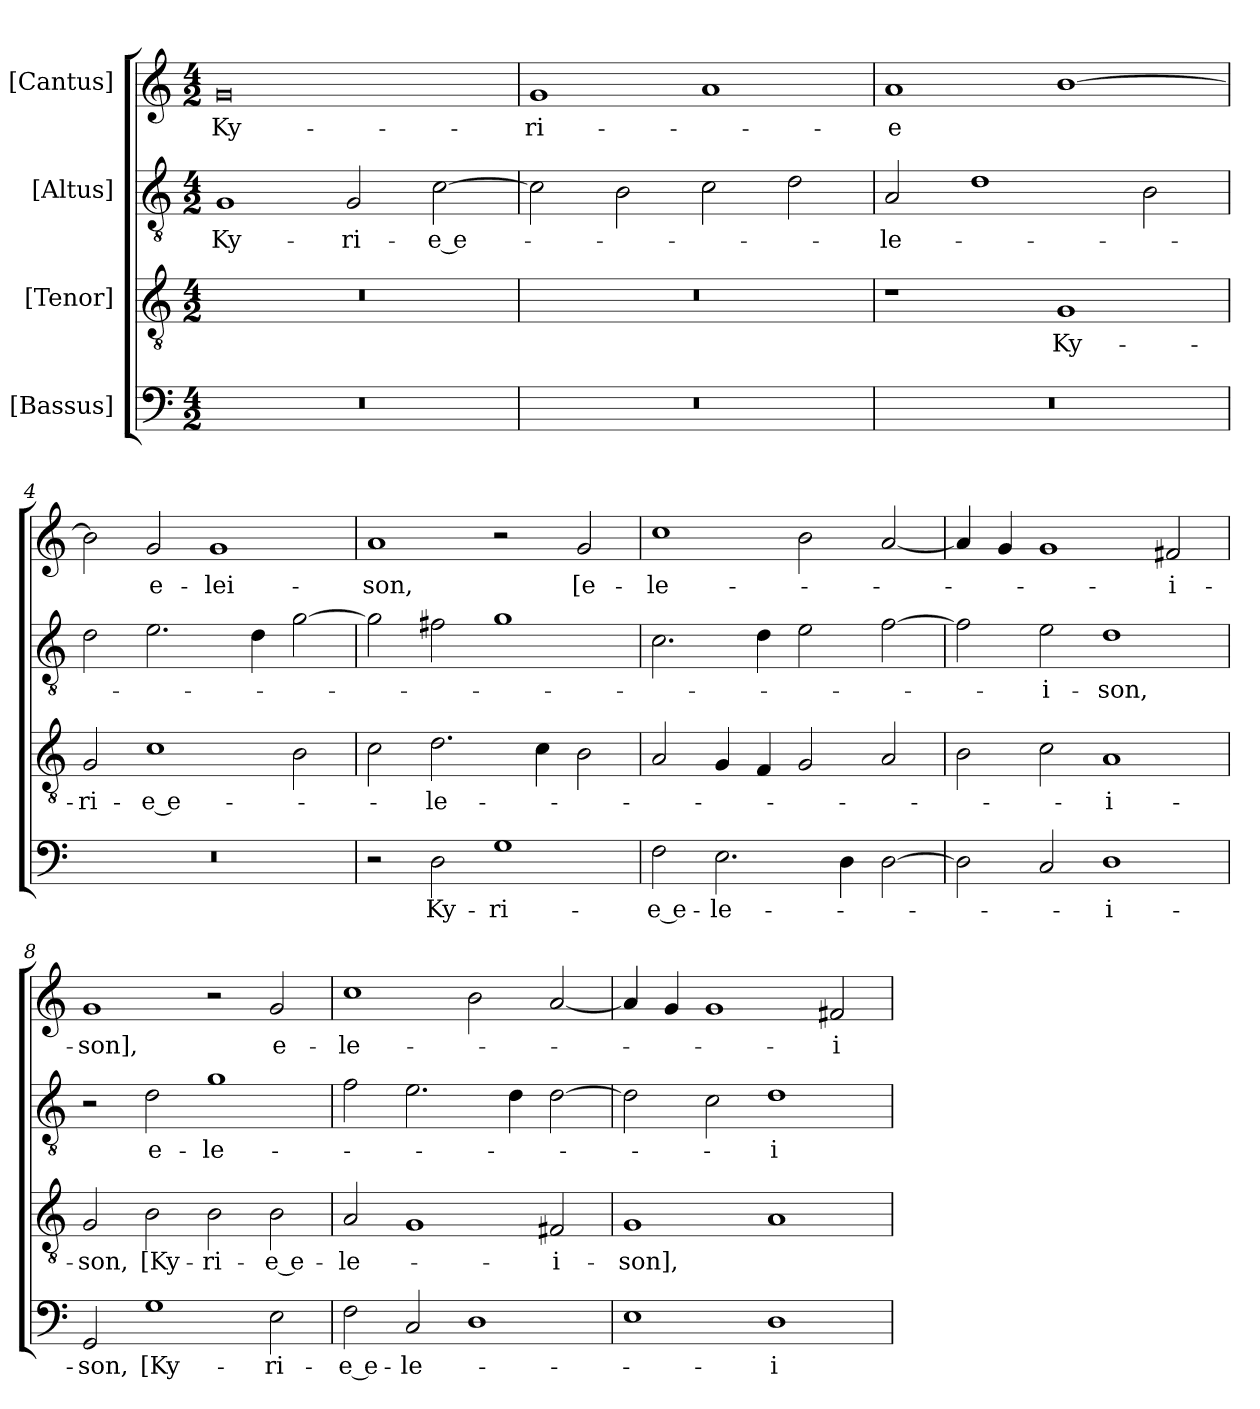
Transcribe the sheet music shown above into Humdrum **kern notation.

**kern	**text	**kern	**text	**kern	**text	**kern	**text
*part4	*part4	*part3	*part3	*part2	*part2	*part1	*part1
*staff4	*staff4	*staff3	*staff3	*staff2	*staff2	*staff1	*staff1
*I"[Bassus]	*	*I"[Tenor]	*	*I"[Altus]	*	*I"[Cantus]	*
*clefF4	*	*clefGv2	*	*clefGv2	*	*clefG2	*
*k[]	*	*k[]	*	*k[]	*	*k[]	*
*M4/2	*	*M4/2	*	*M4/2	*	*M4/2	*
=1	=1	=1	=1	=1	=1	=1	=1
0r	.	0r	.	1G/	Ky-	0g/	Ky-
.	.	.	.	2G/	-ri-	.	.
.	.	.	.	[2c\	-e e-	.	.
=2	=2	=2	=2	=2	=2	=2	=2
0r	.	0r	.	2c\]	.	1g/	-ri-
.	.	.	.	2B\	.	.	.
.	.	.	.	2c\	.	1a/	.
.	.	.	.	2d\	.	.	.
=3	=3	=3	=3	=3	=3	=3	=3
0r	.	1r	.	2A/	-le-	1a/	-e
.	.	.	.	1d\	.	.	.
.	.	1G/	Ky-	.	.	[1b\	.
.	.	.	.	2B\	.	.	.
=4	=4	=4	=4	=4	=4	=4	=4
0r	.	2G/	-ri-	2d\	.	2b\]	.
.	.	1c\	-e e-	2.e\	.	2g/	e-
.	.	.	.	.	.	1g/	-lei-
.	.	.	.	4d\	.	.	.
.	.	2B\	.	[2g\	.	.	.
=5	=5	=5	=5	=5	=5	=5	=5
2r	.	2c\	.	2g\]	.	1a/	-son,
2D\	Ky-	2.d\	-le-	2f#X\	.	.	.
1G\	-ri-	.	.	1g\	.	2r	.
.	.	4c\	.	.	.	.	.
.	.	2B\	.	.	.	2g/	[e-
=6	=6	=6	=6	=6	=6	=6	=6
2F\	-e e-	2A/	.	2.c\	.	1cc\	-le-
2.E\	-le-	4G/	.	.	.	.	.
.	.	4F/	.	4d\	.	.	.
.	.	2G/	.	2e\	.	2b\	.
4D\	.	.	.	.	.	.	.
[2D\	.	2A/	.	[2f\	.	[2a/	.
=7	=7	=7	=7	=7	=7	=7	=7
2D\]	.	2B\	.	2f\]	.	4a/]	.
.	.	.	.	.	.	4g/	.
2C/	.	2c\	.	2e\	-i-	1g/	.
1D\	-i-	1A/	-i-	1d\	-son,	.	.
.	.	.	.	.	.	2f#X/	-i-
=8	=8	=8	=8	=8	=8	=8	=8
2GG/	-son,	2G/	-son,	2r	.	1g/	-son],
1G\	[Ky-	2B\	[Ky-	2d\	e-	.	.
.	.	2B\	-ri-	1g\	-le-	2r	.
2E\	-ri-	2B\	-e e-	.	.	2g/	e-
=9	=9	=9	=9	=9	=9	=9	=9
2F\	-e e-	2A/	-le-	2f\	.	1cc\	-le-
2C/	-le-	1G/	.	2.e\	.	.	.
1D\	.	.	.	.	.	2b\	.
.	.	.	.	4d\	.	.	.
.	.	2F#X/	-i-	[2d\	.	[2a/	.
=10	=10	=10	=10	=10	=10	=10	=10
1E\	.	1G/	-son],	2d\]	.	4a/]	.
.	.	.	.	.	.	4g/	.
.	.	.	.	2c\	.	1g/	.
1D\	-i-	1A/	.	1d\	-i-	.	.
.	.	.	.	.	.	2f#X/	-i-
=	=	=	=	=	=	=	=
*-	*-	*-	*-	*-	*-	*-	*-
